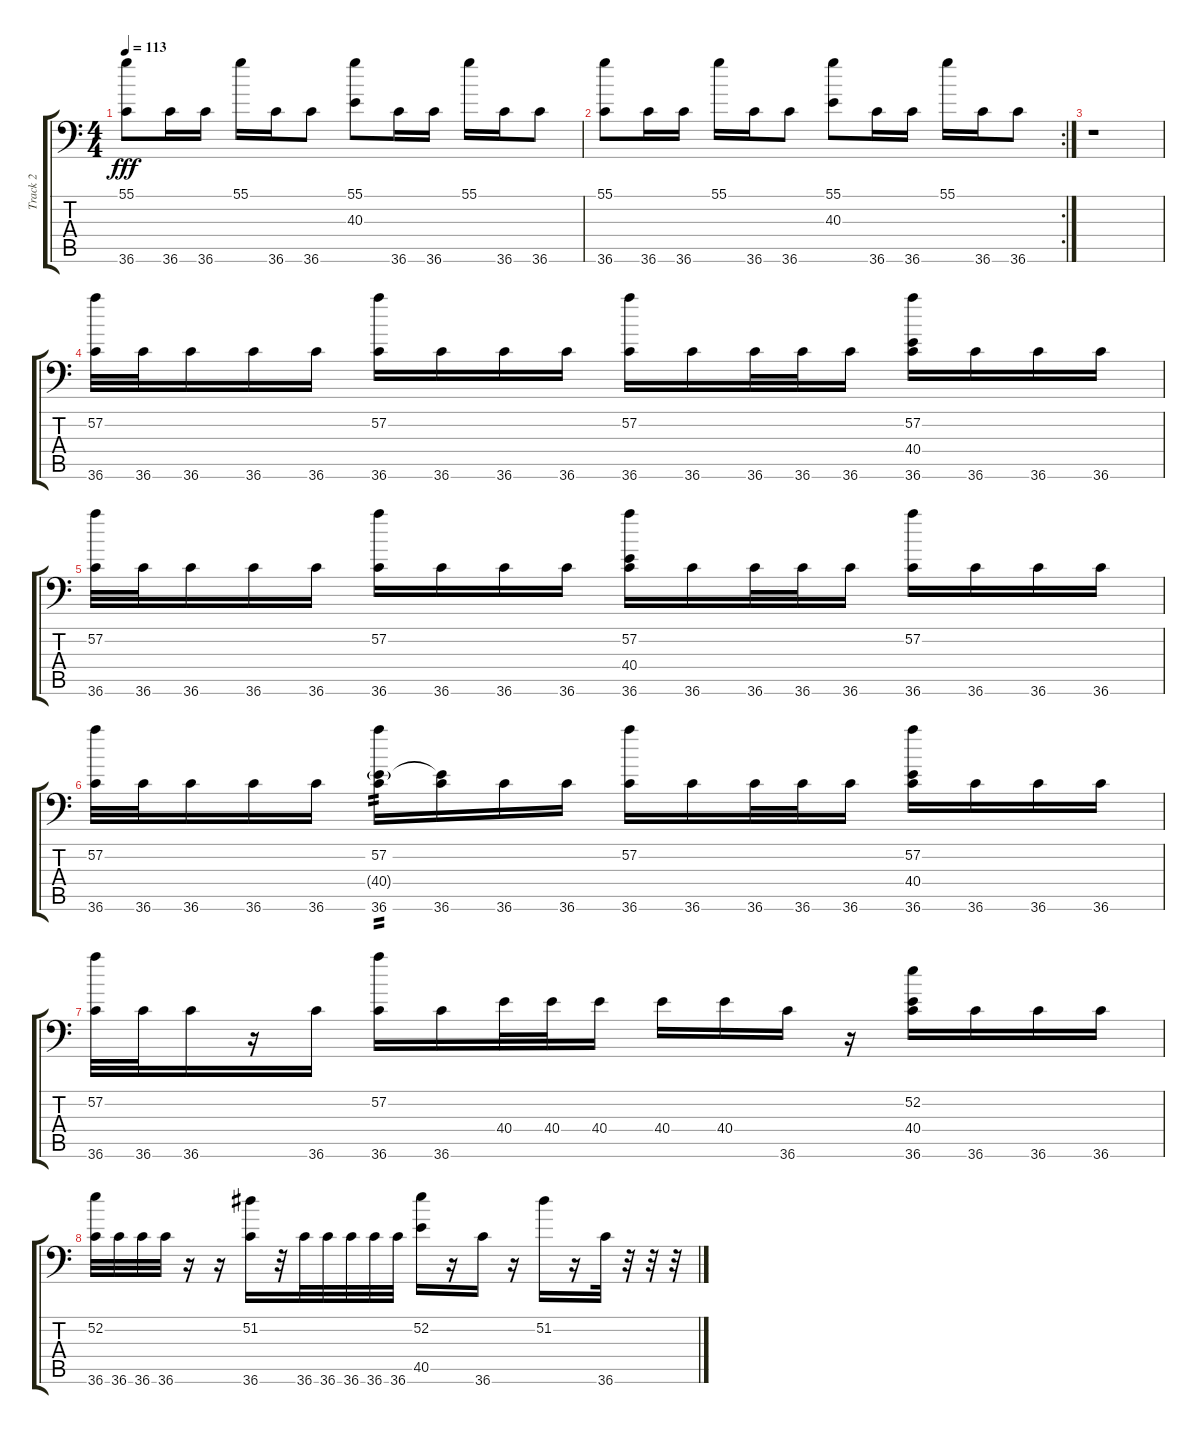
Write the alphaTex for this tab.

\track ("Track 2" "Track 2") {instrument acousticgrandpiano}
\staff {score tabs}
\tuning (C-1 C-1 C-1 C-1 C-1 C-1) {hide}
\ts (4 4)
\tempo 113
\clef f4
\ks c
(55.1 36.6).8{dy fff} 36.6.16 36.6.16 55.1.16 36.6.16 36.6.8 (55.1 40.3).8 36.6.16 36.6.16 55.1.16 36.6.16 36.6.8 |
\rc 2
(55.1 36.6).8 36.6.16 36.6.16 55.1.16 36.6.16 36.6.8 (55.1 40.3).8 36.6.16 36.6.16 55.1.16 36.6.16 36.6.8 |
r.1 |
(57.2 36.6).32 36.6.32 36.6.16 36.6.16 36.6.16 (57.2 36.6).16 36.6.16 36.6.16 36.6.16 (57.2 36.6).16 36.6.16 36.6.32 36.6.32 36.6.16 (57.2 40.4 36.6).16 36.6.16 36.6.16 36.6.16 |
(57.2 36.6).32 36.6.32 36.6.16 36.6.16 36.6.16 (57.2 36.6).16 36.6.16 36.6.16 36.6.16 (57.2 40.4 36.6).16 36.6.16 36.6.32 36.6.32 36.6.16 (57.2 36.6).16 36.6.16 36.6.16 36.6.16 |
(57.2 36.6).32 36.6.32 36.6.16 36.6.16 36.6.16 (57.2 40.4{g} 36.6).16{tp 2} (40.4{t} 36.6).16 36.6.16 36.6.16 (57.2 36.6).16 36.6.16 36.6.32 36.6.32 36.6.16 (57.2 40.4 36.6).16 36.6.16 36.6.16 36.6.16 |
(57.2 36.6).32 36.6.32 36.6.16 r.16 36.6.16 (57.2 36.6).16 36.6.16 40.4.32 40.4.32 40.4.16 40.4.16 40.4.16 36.6.16 r.16 (52.2 40.4 36.6).16 36.6.16 36.6.16 36.6.16 |
(52.2 36.6).32 36.6.32 36.6.32 36.6.32 r.16 r.16 (51.2 36.6).16 r.32 36.6.32 36.6.32 36.6.32 36.6.32 36.6.32 (52.2 40.5).16 r.16 36.6.16 r.16 51.2.16 r.16 36.6.32 r.32 r.32 r.32
